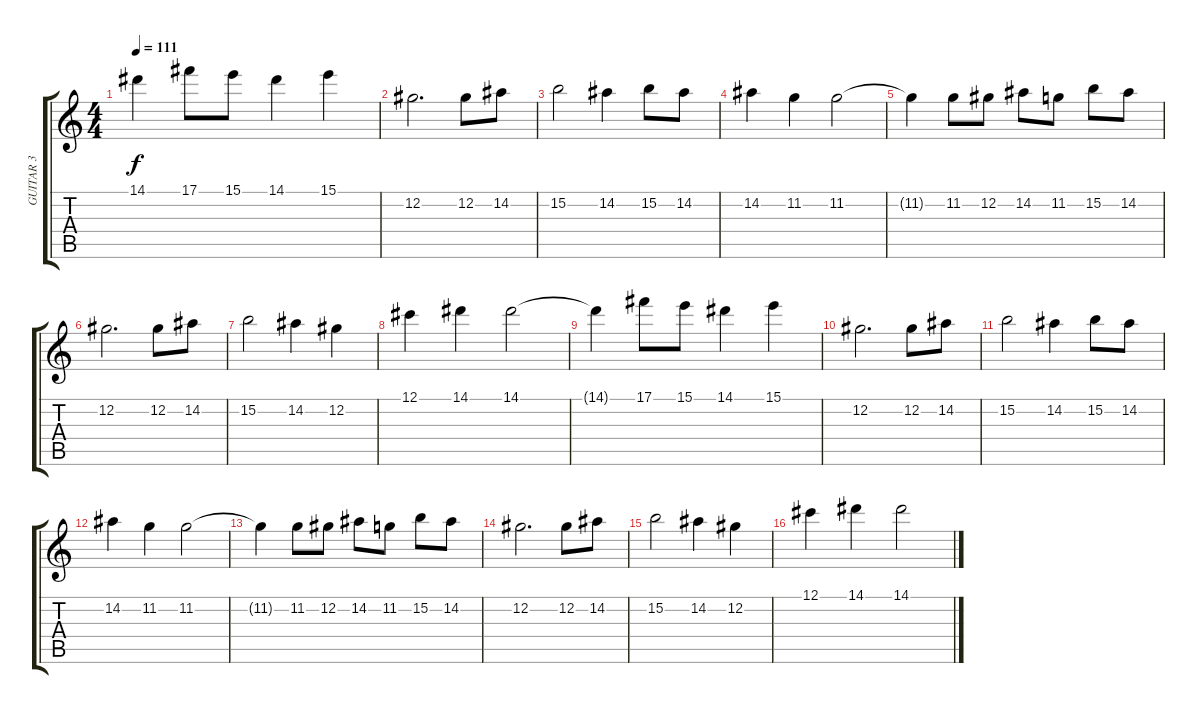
\track ("GUITAR 3" "GUITAR 3") {instrument distortionguitar}
\staff {score tabs}
\tuning (Db4 Ab3 E3 B2 Gb2 Db2) {hide}
\ts (4 4)
\tempo 111
\clef g2
\ks c
14.1{t}.4{dy f} 17.1.8 15.1.8 14.1.4 15.1.4 |
12.2.2{d volume 5} 12.2.8 14.2.8 |
15.2.2 14.2.4 15.2.8 14.2.8 |
14.2.4 11.2.4 11.2.2 |
11.2{t}.4 11.2.8 12.2.8 14.2.8 11.2.8 15.2.8 14.2.8 |
12.2.2{d volume 5} 12.2.8 14.2.8 |
15.2.2 14.2.4 12.2.4 |
12.1.4 14.1.4 14.1.2 |
14.1{t}.4 17.1.8 15.1.8 14.1.4 15.1.4 |
12.2.2{d volume 4} 12.2.8 14.2.8 |
15.2.2 14.2.4 15.2.8 14.2.8 |
14.2.4 11.2.4 11.2.2 |
11.2{t}.4 11.2.8 12.2.8 14.2.8 11.2.8 15.2.8 14.2.8 |
12.2.2{d volume 4} 12.2.8 14.2.8 |
15.2.2 14.2.4 12.2.4 |
12.1.4 14.1.4 14.1.2
